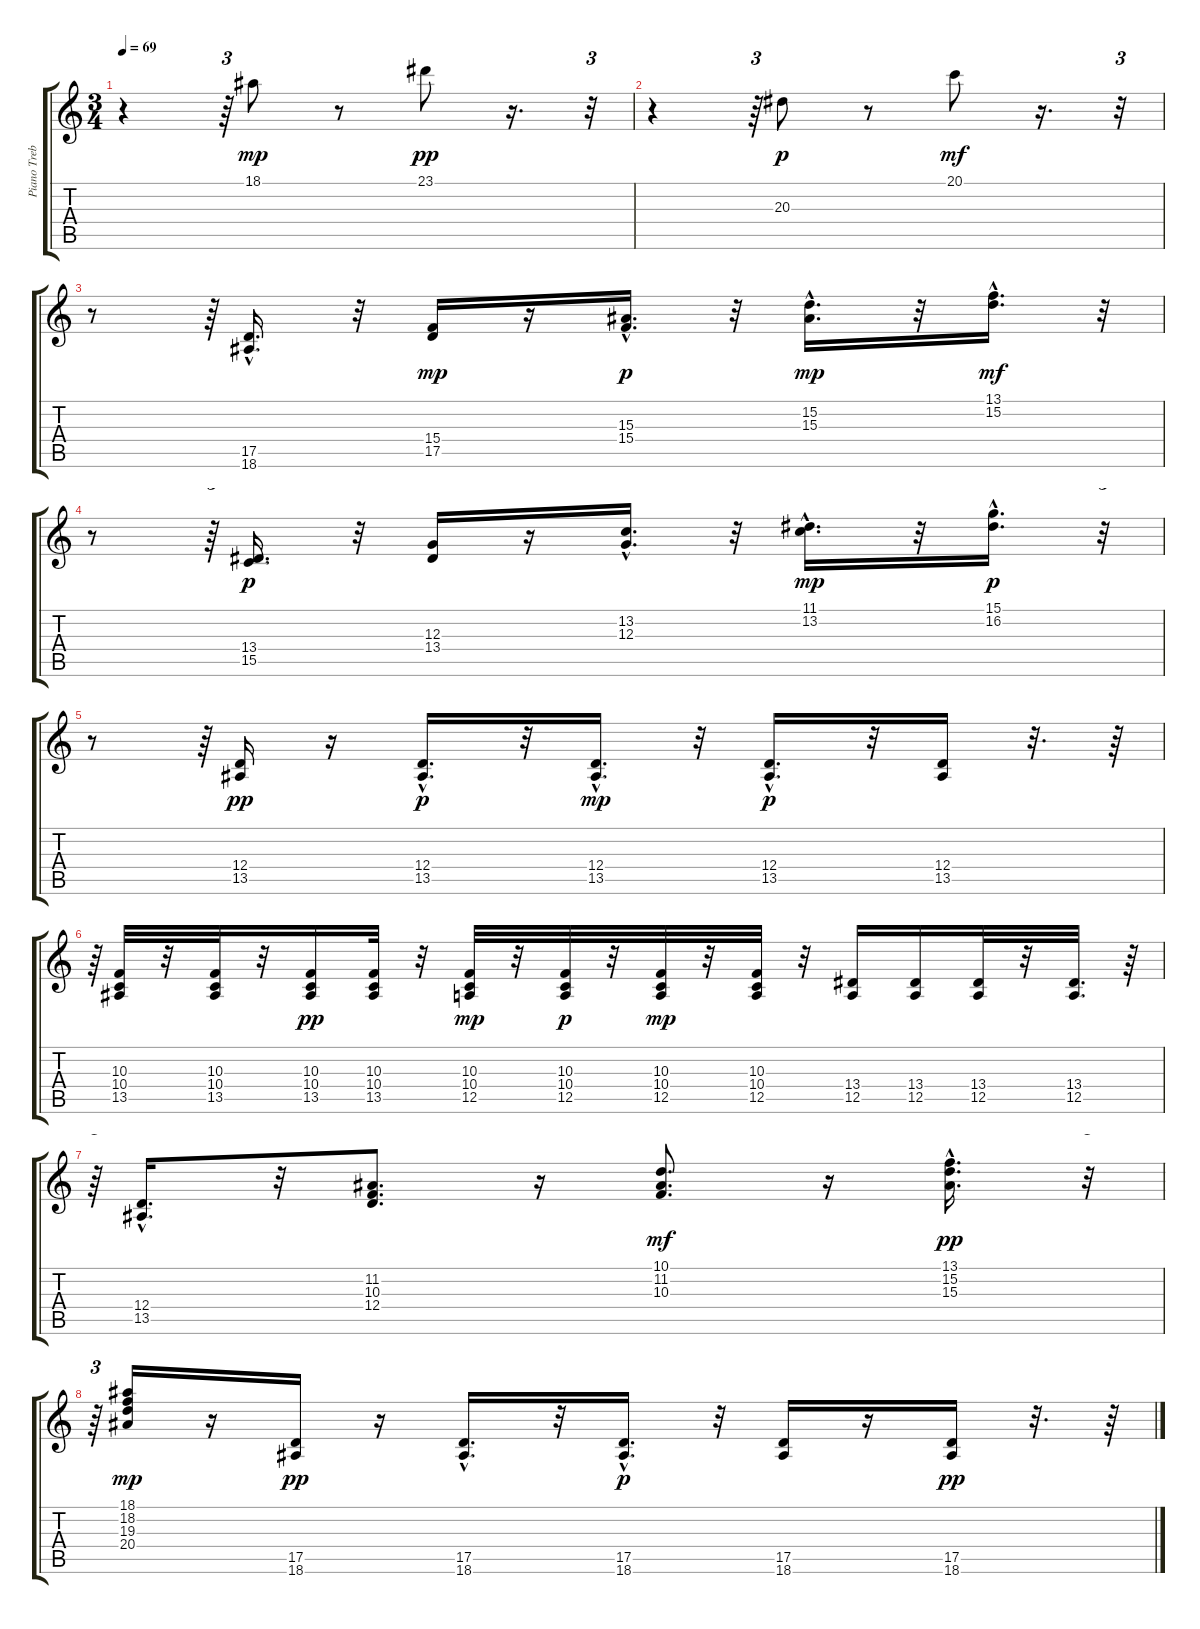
\track ("Piano Treble        " "Piano Treb") {instrument acousticgrandpiano}
\staff {score tabs}
\tuning (E4 B3 G3 D3 A2 E2) {hide}
\ts (3 4)
\tempo 69
\clef g2
\ks c
r.4{dy mf} r.64{tu (3 2)} 18.1.8{dy mp} r.8 23.1.8{dy pp} r.16{d} r.32{tu (3 2)} |
r.4 r.64{tu (3 2)} 20.3.8{dy p} r.8 20.1.8{dy mf} r.16{d} r.32{tu (3 2)} |
r.8 r.64{tu (3 2)} (17.5{hac} 18.6{hac}).16{d} r.32 (15.4 17.5).16{dy mp} r.16 (15.3{hac} 15.4).16{d dy p} r.32 (15.2{hac} 15.3{hac}).16{d dy mp} r.32 (13.1{hac} 15.2{hac}).16{d dy mf} r.32{tu (3 2)} |
r.8 r.64{tu (3 2)} (13.4 15.5).16{d dy p} r.32 (12.3 13.4).16 r.16 (13.2{hac} 12.3{hac}).16{d} r.32 (11.1{hac} 13.2{hac}).16{d dy mp} r.32 (15.1{hac} 16.2{hac}).16{d dy p} r.32{tu (3 2)} |
r.8 r.64{tu (3 2)} (12.4 13.5).16{dy pp} r.16 (12.4{hac} 13.5).16{d dy p} r.32 (12.4{hac} 13.5).16{d dy mp} r.32 (12.4{hac} 13.5{hac}).16{d dy p} r.32 (12.4 13.5).16 r.32{d} r.64 |
r.64{tu (3 2)} (10.3 10.4 13.5).32 r.32 (10.3 10.4 13.5).32 r.32 (10.3 10.4 13.5).16{dy pp} (10.3 10.4 13.5).32 r.32 (10.3 10.4 12.5).32{dy mp} r.32 (10.3 10.4 12.5).32{dy p} r.32 (10.3 10.4 12.5).32{dy mp} r.32 (10.3 10.4 12.5).32 r.32 (13.4 12.5).16 (13.4 12.5).16 (13.4 12.5).32 r.32 (13.4 12.5).32{d} r.64 |
r.64{tu (3 2)} (12.4{hac} 13.5).16{d} r.32 (11.2 10.3 12.4).8{d} r.16 (10.1 11.2 10.3).8{d dy mf} r.16 (13.1{hac} 15.2{hac} 15.3{hac}).16{d dy pp} r.32{tu (3 2)} |
r.64{tu (3 2)} (18.1 18.2 19.3 20.4).16{dy mp} r.16 (17.5 18.6).16{dy pp} r.16 (17.5{hac} 18.6).16{d} r.32 (17.5{hac} 18.6).16{d dy p} r.32 (17.5 18.6).16 r.16 (17.5 18.6).16{dy pp} r.32{d} r.64
